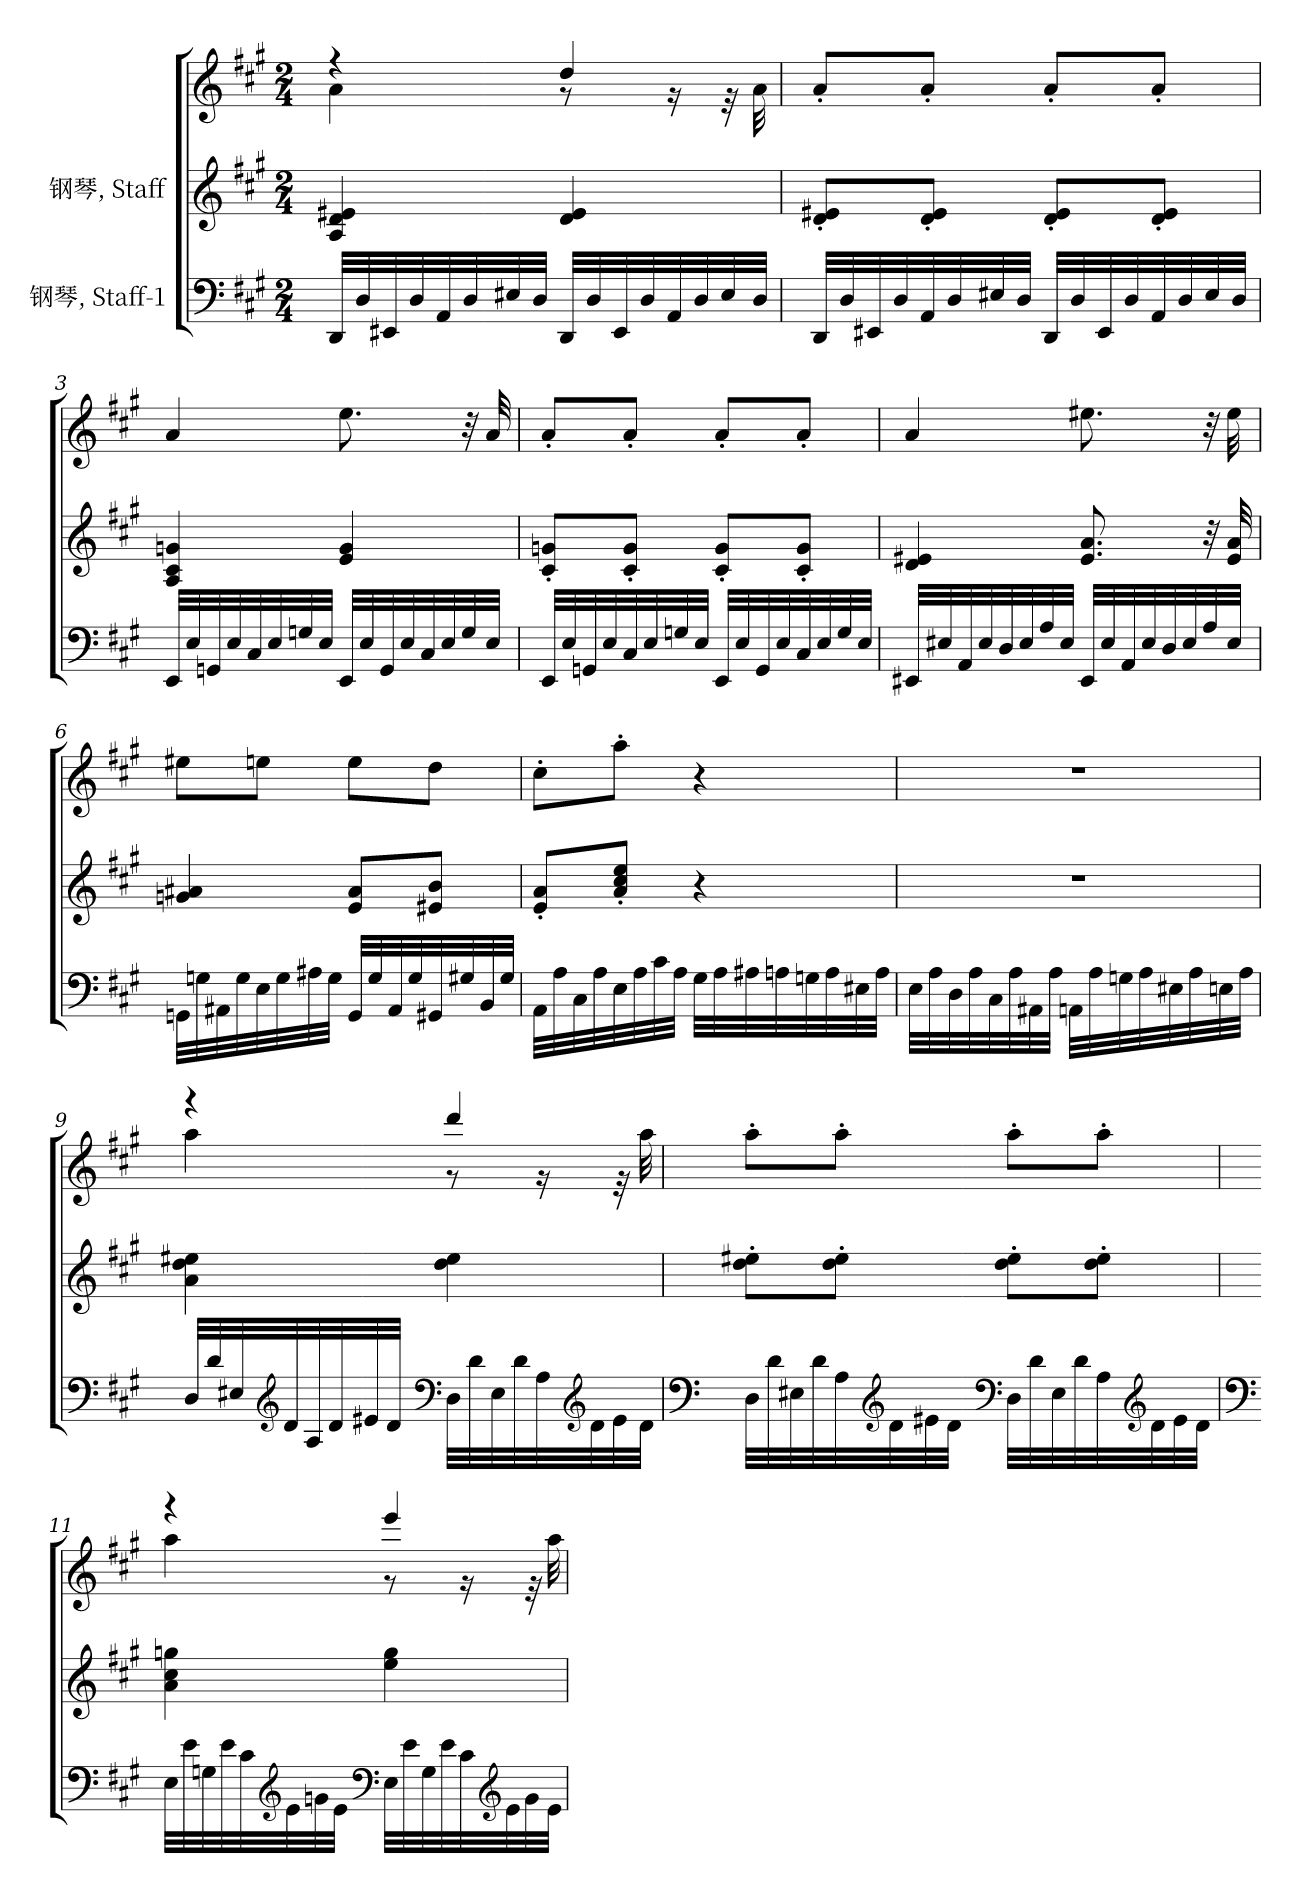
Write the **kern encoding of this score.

**kern	**kern	**kern
*part2	*part1	*part1
*staff3	*staff2	*staff1
*I"钢琴, Staff-1	*I"钢琴, Staff	*
*clefF4	*clefG2	*clefG2
*k[f#c#g#]	*k[f#c#g#]	*k[f#c#g#]
*M2/4	*M2/4	*M2/4
*MM90	*MM90	*MM90
=1	=1	=1
*	*	*^
32DD/LLL	4A/ 4d/ 4e#X/	4r	4a\
32D/	.	.	.
32EE#X/	.	.	.
32D/	.	.	.
32AA/	.	.	.
32D/	.	.	.
32E#X/	.	.	.
32D/JJJ	.	.	.
32DD/LLL	4d/ 4e#/	4dd/	8r
32D/	.	.	.
32EE#/	.	.	.
32D/	.	.	.
32AA/	.	.	16r
32D/	.	.	.
32E#/	.	.	32r
32D/JJJ	.	.	32a\
*	*	*v	*v
!!LO:LB:g=z
=2	=2	=2
32DD/LLL	8d/' 8e#X/'L	8a'/L
32D/	.	.
32EE#X/	.	.
32D/	.	.
32AA/	8d/' 8e#/'J	8a'/J
32D/	.	.
32E#X/	.	.
32D/JJJ	.	.
32DD/LLL	8d/' 8e#/'L	8a'/L
32D/	.	.
32EE#/	.	.
32D/	.	.
32AA/	8d/' 8e#/'J	8a'/J
32D/	.	.
32E#/	.	.
32D/JJJ	.	.
=3	=3	=3
32EE/LLL	4A/ 4c#/ 4gn/	4a/
32E/	.	.
32GGn/	.	.
32E/	.	.
32C#/	.	.
32E/	.	.
32Gn/	.	.
32E/JJJ	.	.
32EE/LLL	4e/ 4g/	8.ee\
32E/	.	.
32GG/	.	.
32E/	.	.
32C#/	.	.
32E/	.	.
32G/	.	32r
32E/JJJ	.	32a/
!!LO:LB:g=z
=4	=4	=4
32EE/LLL	8c#/' 8gn/'L	8a'/L
32E/	.	.
32GGn/	.	.
32E/	.	.
32C#/	8c#/' 8g/'J	8a'/J
32E/	.	.
32Gn/	.	.
32E/JJJ	.	.
32EE/LLL	8c#/' 8g/'L	8a'/L
32E/	.	.
32GG/	.	.
32E/	.	.
32C#/	8c#/' 8g/'J	8a'/J
32E/	.	.
32G/	.	.
32E/JJJ	.	.
=5	=5	=5
32EE#X/LLL	4d/ 4e#X/	4a/
32E#X/	.	.
32AA/	.	.
32E#/	.	.
32D/	.	.
32E#/	.	.
32A/	.	.
32E#/JJJ	.	.
32EE#/LLL	8.e#/ 8.a/	8.ee#X\
32E#/	.	.
32AA/	.	.
32E#/	.	.
32D/	.	.
32E#/	.	.
32A/	32r	32r
32E#/JJJ	32e#/ 32a/	32ee#\
!!LO:LB:g=z
=6	=6	=6
32GGn\LLL	4gn/ 4a#X/	8ee#X\L
32Gn\	.	.
32AA#X\	.	.
32G\	.	.
32E\	.	8een\J
32G\	.	.
32A#X\	.	.
32G\JJJ	.	.
32GG/LLL	8e/ 8a#/L	8ee\L
32G/	.	.
32AA#/	.	.
32G/	.	.
32GG#X/	8e#X/ 8b/J	8dd\J
32G#X/	.	.
32BB/	.	.
32G#/JJJ	.	.
=7	=7	=7
32AA\LLL	8e/' 8a/'L	8cc#'\L
32A\	.	.
32C#\	.	.
32A\	.	.
32E\	8a/' 8cc#/' 8ee/'J	8aa'\J
32A\	.	.
32c#\	.	.
32A\JJJ	.	.
32G#\LLL	4r	4r
32A\	.	.
32A#X\	.	.
32An\	.	.
32Gn\	.	.
32A\	.	.
32E#X\	.	.
32A\JJJ	.	.
!!LO:PB:g=z
=8	=8	=8
32E\LLL	2r	2r
32A\	.	.
32D\	.	.
32A\	.	.
32C#\	.	.
32A\	.	.
32AA#X\	.	.
32A\JJJ	.	.
32AAn\LLL	.	.
32A\	.	.
32Gn\	.	.
32A\	.	.
32E#X\	.	.
32A\	.	.
32En\	.	.
32A\JJJ	.	.
=9	=9	=9
*	*	*^
32D/LLL	4a\ 4dd\ 4ee#X\	4r	4aa\
32d/	.	.	.
32E#X/	.	.	.
*clefG2	*	*	*
32d/	.	.	.
32A/	.	.	.
32d/	.	.	.
32e#X/	.	.	.
32d/JJJ	.	.	.
*clefF4	*	*	*
32D\LLL	4dd\ 4ee#\	4ddd/	8r
32d\	.	.	.
32E#\	.	.	.
32d\	.	.	.
32A\	.	.	16r
*clefG2	*	*	*
32d\	.	.	.
32e#\	.	.	32r
32d\JJJ	.	.	32aa\
*	*	*v	*v
!!LO:LB:g=z
=10	=10	=10
*clefF4	*	*
32D\LLL	8dd\' 8ee#X\'L	8aa'\L
32d\	.	.
32E#X\	.	.
32d\	.	.
32A\	8dd\' 8ee#\'J	8aa'\J
*clefG2	*	*
32d\	.	.
32e#X\	.	.
32d\JJJ	.	.
*clefF4	*	*
32D\LLL	8dd\' 8ee#\'L	8aa'\L
32d\	.	.
32E#\	.	.
32d\	.	.
32A\	8dd\' 8ee#\'J	8aa'\J
*clefG2	*	*
32d\	.	.
32e#\	.	.
32d\JJJ	.	.
!!LO:LB:g=z
=11	=11	=11
*clefF4	*	*
*	*	*^
32E\LLL	4a\ 4cc#\ 4ggn\	4r	4aa\
32e\	.	.	.
32Gn\	.	.	.
32e\	.	.	.
32c#\	.	.	.
*clefG2	*	*	*
32e\	.	.	.
32gn\	.	.	.
32e\JJJ	.	.	.
*clefF4	*	*	*
32E\LLL	4ee\ 4gg\	4eee/	8r
32e\	.	.	.
32G\	.	.	.
32e\	.	.	.
32c#\	.	.	16r
*clefG2	*	*	*
32e\	.	.	.
32g\	.	.	32r
32e\JJJ	.	.	32aa\
*	*	*v	*v
=	=	=
*-	*-	*-
